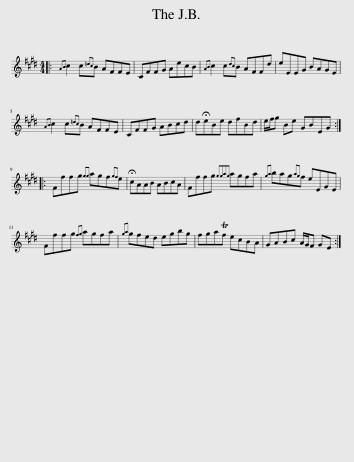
X:1
L:1/8
M:4/4
I:linebreak $
K:E
V:1 treble
V:1
|:{AB} c2 c{=dc}B AFFE | CFFG AecB |{AB} c2 c{dc}B AFFd | eEEG BAGE |${AB} c2 c{=dc}B AFFE | %5
 CFFG ABcd | d!fermata!eBe dfBd | e/f/g Be GBEG ::$ Fffg{gg} agf{gf}e | !fermata!cAAB ABcA | %10
 Fffg{ggag} agfa |{ga} bag{ag}f eEGE |$ Fffg{fg} agfa |{ga} gfed egbg | fgaTf ecBA | %15
 GABc A/G/F GE :| %16
